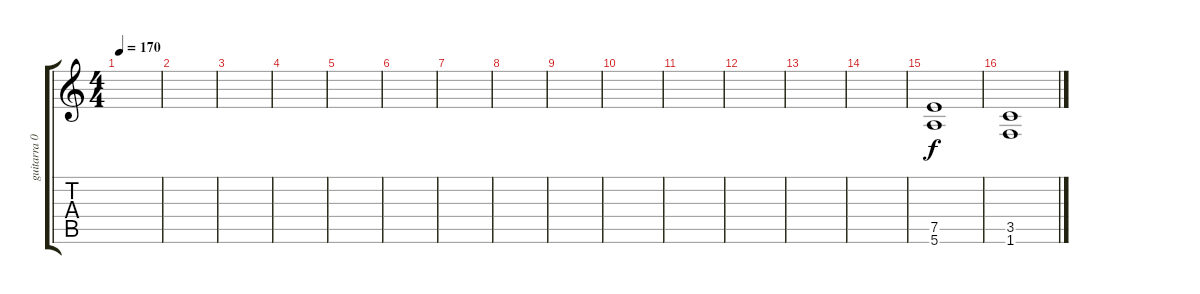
\track ("guitarra 02" "guitarra 0") {instrument distortionguitar}
\staff {score tabs}
\tuning (E4 B3 G3 D3 A2 E2) {hide}
\ts (4 4)
\tempo 170
\clef g2
\ks c
|
|
|
|
|
|
|
|
|
|
|
|
|
|
(7.5 5.6).1 |
(3.5 1.6).1
